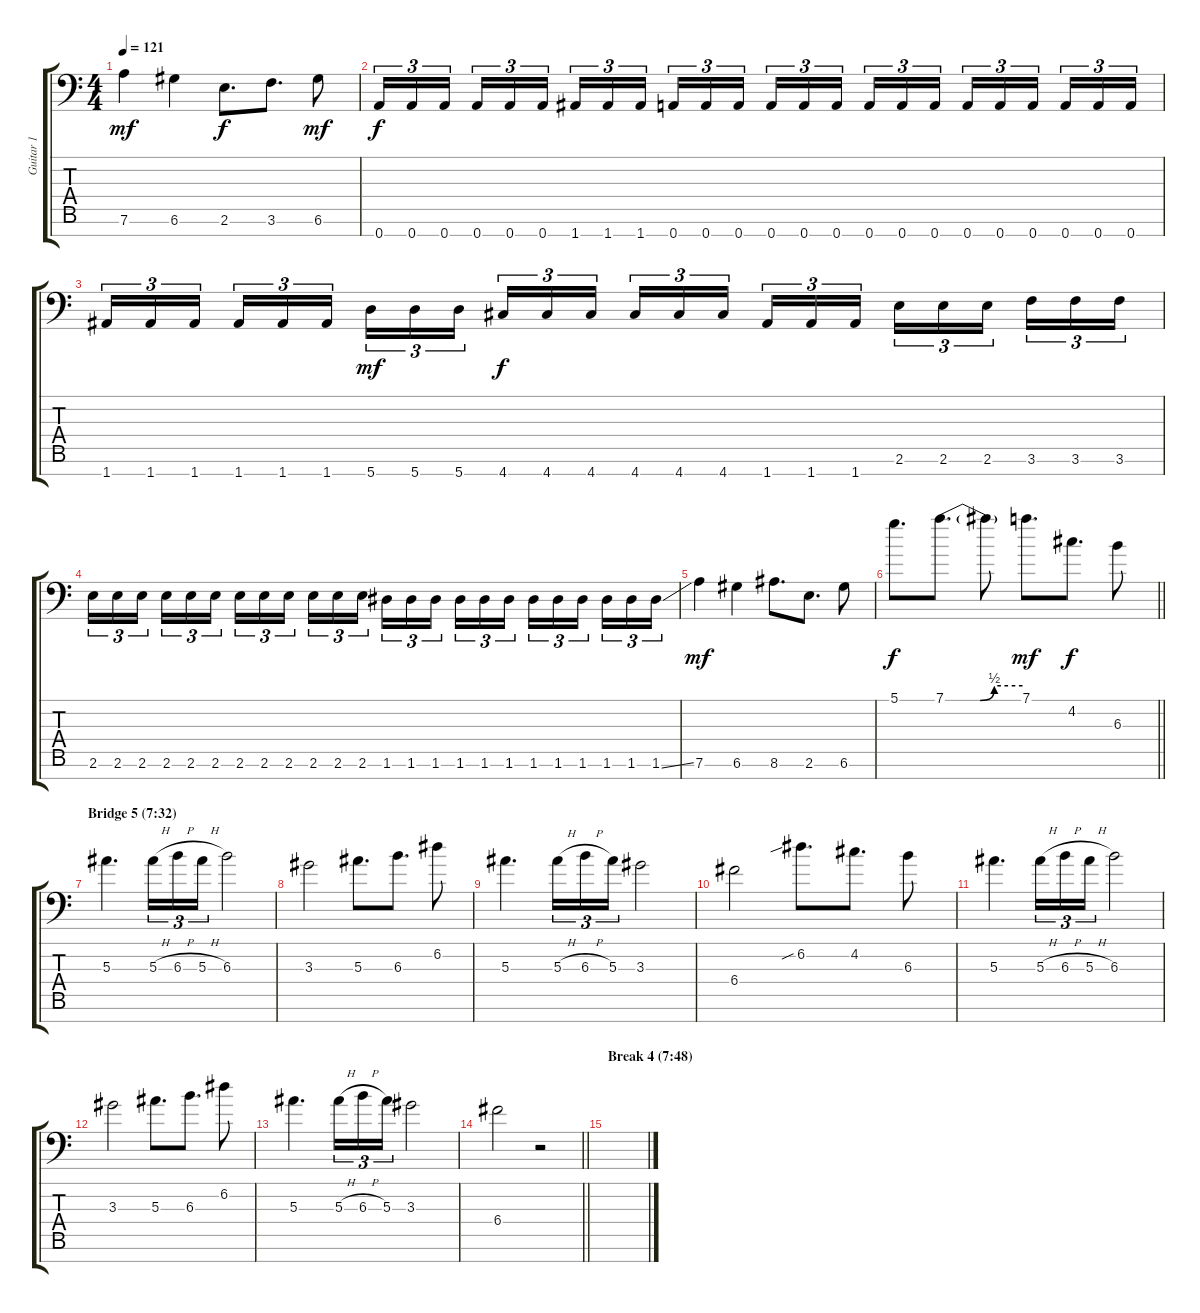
\track ("Guitar 1" "Guitar 1") {instrument distortionguitar}
\staff {score tabs}
\tuning (D4 A3 F3 C3 G2 D2 A1) {hide}
\ts (4 4)
\tempo 121
\clef f4
\ks c
7.6.4{dy mf} 6.6.4 2.6.8{d dy f} 3.6.8{d} 6.6.8{dy mf} |
0.7.16{tu (3 2) dy f} 0.7.16{tu (3 2)} 0.7.16{tu (3 2) beam splitsecondary} 0.7.16{tu (3 2)} 0.7.16{tu (3 2)} 0.7.16{tu (3 2)} 1.7.16{tu (3 2)} 1.7.16{tu (3 2)} 1.7.16{tu (3 2) beam splitsecondary} 0.7.16{tu (3 2)} 0.7.16{tu (3 2)} 0.7.16{tu (3 2)} 0.7.16{tu (3 2)} 0.7.16{tu (3 2)} 0.7.16{tu (3 2) beam splitsecondary} 0.7.16{tu (3 2)} 0.7.16{tu (3 2)} 0.7.16{tu (3 2)} 0.7.16{tu (3 2)} 0.7.16{tu (3 2)} 0.7.16{tu (3 2) beam splitsecondary} 0.7.16{tu (3 2)} 0.7.16{tu (3 2)} 0.7.16{tu (3 2)} |
1.7.16{tu (3 2)} 1.7.16{tu (3 2)} 1.7.16{tu (3 2) beam splitsecondary} 1.7.16{tu (3 2)} 1.7.16{tu (3 2)} 1.7.16{tu (3 2)} 5.7.16{tu (3 2) dy mf} 5.7.16{tu (3 2)} 5.7.16{tu (3 2) beam splitsecondary} 4.7.16{tu (3 2) dy f} 4.7.16{tu (3 2)} 4.7.16{tu (3 2)} 4.7.16{tu (3 2)} 4.7.16{tu (3 2)} 4.7.16{tu (3 2) beam splitsecondary} 1.7.16{tu (3 2)} 1.7.16{tu (3 2)} 1.7.16{tu (3 2)} 2.6.16{tu (3 2)} 2.6.16{tu (3 2)} 2.6.16{tu (3 2) beam splitsecondary} 3.6.16{tu (3 2)} 3.6.16{tu (3 2)} 3.6.16{tu (3 2)} |
2.6.16{tu (3 2)} 2.6.16{tu (3 2)} 2.6.16{tu (3 2) beam splitsecondary} 2.6.16{tu (3 2)} 2.6.16{tu (3 2)} 2.6.16{tu (3 2)} 2.6.16{tu (3 2)} 2.6.16{tu (3 2)} 2.6.16{tu (3 2) beam splitsecondary} 2.6.16{tu (3 2)} 2.6.16{tu (3 2)} 2.6.16{tu (3 2)} 1.6.16{tu (3 2)} 1.6.16{tu (3 2)} 1.6.16{tu (3 2) beam splitsecondary} 1.6.16{tu (3 2)} 1.6.16{tu (3 2)} 1.6.16{tu (3 2)} 1.6.16{tu (3 2)} 1.6.16{tu (3 2)} 1.6.16{tu (3 2) beam splitsecondary} 1.6.16{tu (3 2)} 1.6.16{tu (3 2)} 1.6{ss}.16{tu (3 2)} |
7.6.4{dy mf} 6.6.4 8.6.8{d} 2.6.8{d} 6.6.8 |
\barLineRight lightlight
5.1.8{d dy f} 7.1{be (custom 0 0 27 0 38 2 60 2)}.8{d} 7.1{t}.8 7.1.8{d dy mf} 4.2.8{d dy f} 6.3.8 |
\section ("" "Bridge 5 (7:32)")
5.3.4{d} 5.3{h}.16{tu (3 2)} 6.3{h}.16{tu (3 2)} 5.3{h}.16{tu (3 2)} 6.3.2 |
3.3.2 5.3.8{d} 6.3.8{d} 6.2.8 |
5.3.4{d} 5.3{h}.16{tu (3 2)} 6.3{h}.16{tu (3 2)} 5.3.16{tu (3 2)} 3.3.2 |
6.4.2 6.2{sib}.8{d} 4.2.8{d} 6.3.8 |
5.3.4{d} 5.3{h}.16{tu (3 2)} 6.3{h}.16{tu (3 2)} 5.3{h}.16{tu (3 2)} 6.3.2 |
3.3.2 5.3.8{d} 6.3.8{d} 6.2.8 |
5.3.4{d} 5.3{h}.16{tu (3 2)} 6.3{h}.16{tu (3 2)} 5.3.16{tu (3 2)} 3.3.2 |
\barLineRight lightlight
6.4.2 r.2 |
\section ("" "Break 4 (7:48)")
